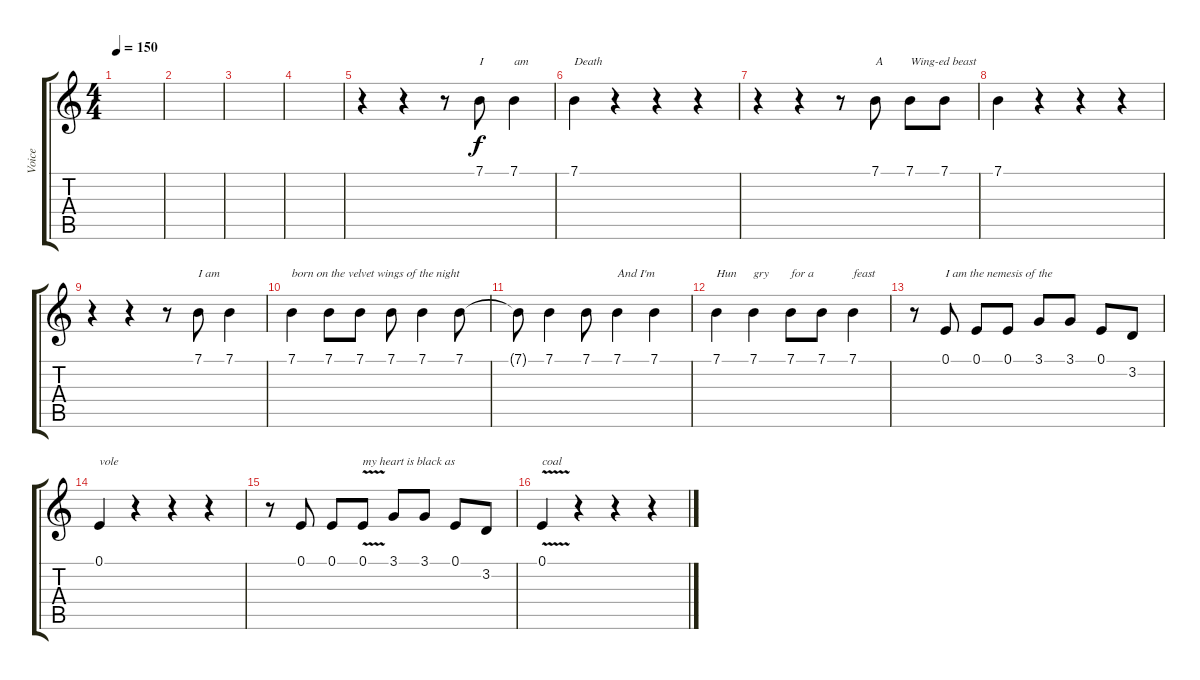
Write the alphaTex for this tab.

\track ("Voice" "Voice") {instrument lead2sawtooth}
\staff {score tabs}
\tuning (E4 B3 G3 D3 A2 E2) {hide}
\ts (4 4)
\tempo 150
\clef g2
\ks c
|
|
|
|
r.4 r.4 r.8 7.1.8{txt "I"} 7.1.4{txt "am"} |
7.1.4{txt "Death"} r.4 r.4 r.4 |
r.4 r.4 r.8 7.1.8{txt "A"} 7.1.8{txt "Wing-ed beast"} 7.1.8 |
7.1.4 r.4 r.4 r.4 |
r.4 r.4 r.8 7.1.8{txt "I am"} 7.1.4 |
7.1.4{txt "born on the velvet wings of the night"} 7.1.8 7.1.8 7.1.8 7.1.4 7.1.8 |
7.1{t}.8 7.1.4 7.1.8 7.1.4{txt "And I'm"} 7.1.4 |
7.1.4{txt "Hun"} 7.1.4{txt "gry"} 7.1.8{txt "for a"} 7.1.8 7.1.4{txt "feast"} |
r.8 0.1.8{txt "I am the nemesis of the"} 0.1.8 0.1.8 3.1.8 3.1.8 0.1.8 3.2.8 |
0.1.4{txt "vole"} r.4 r.4 r.4 |
r.8 0.1.8 0.1.8 0.1{v}.8{txt "my heart is black as"} 3.1.8 3.1.8 0.1.8 3.2.8 |
0.1{v}.4{txt "coal"} r.4 r.4 r.4
